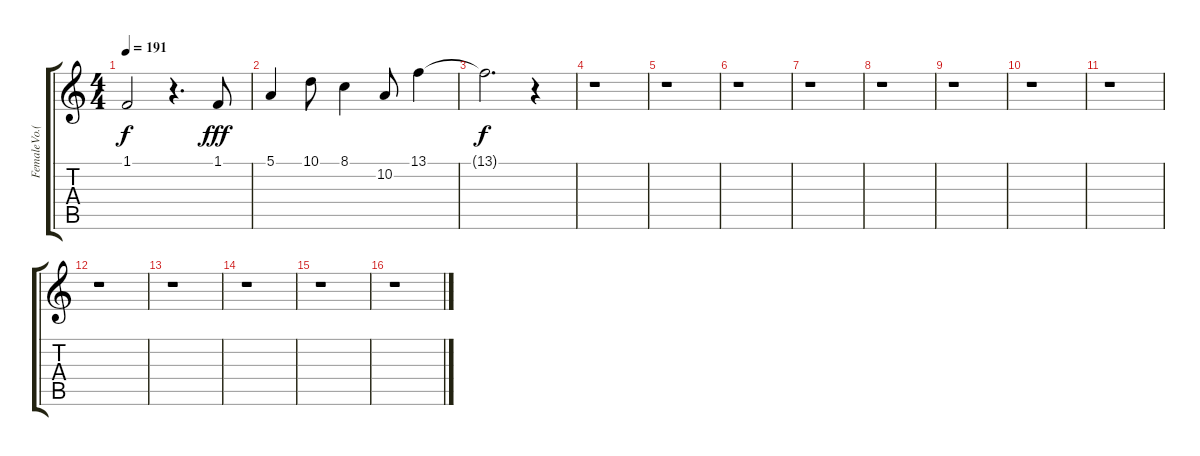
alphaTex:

\track ("FemaleVo.(Lch.)" "FemaleVo.(") {instrument altosax}
\staff {score tabs}
\tuning (E4 B3 G3 D3 A2 E2) {hide}
\ts (4 4)
\tempo 191
\clef g2
\ks c
1.1{t}.2{dy f} r.4{d} 1.1.8{dy fff} |
5.1.4 10.1.8 8.1.4 10.2.8 13.1.4 |
13.1{t}.2{d dy f} r.4 |
r.1 |
r.1 |
r.1 |
r.1 |
r.1 |
r.1 |
r.1 |
r.1 |
r.1 |
r.1 |
r.1 |
r.1 |
r.1
